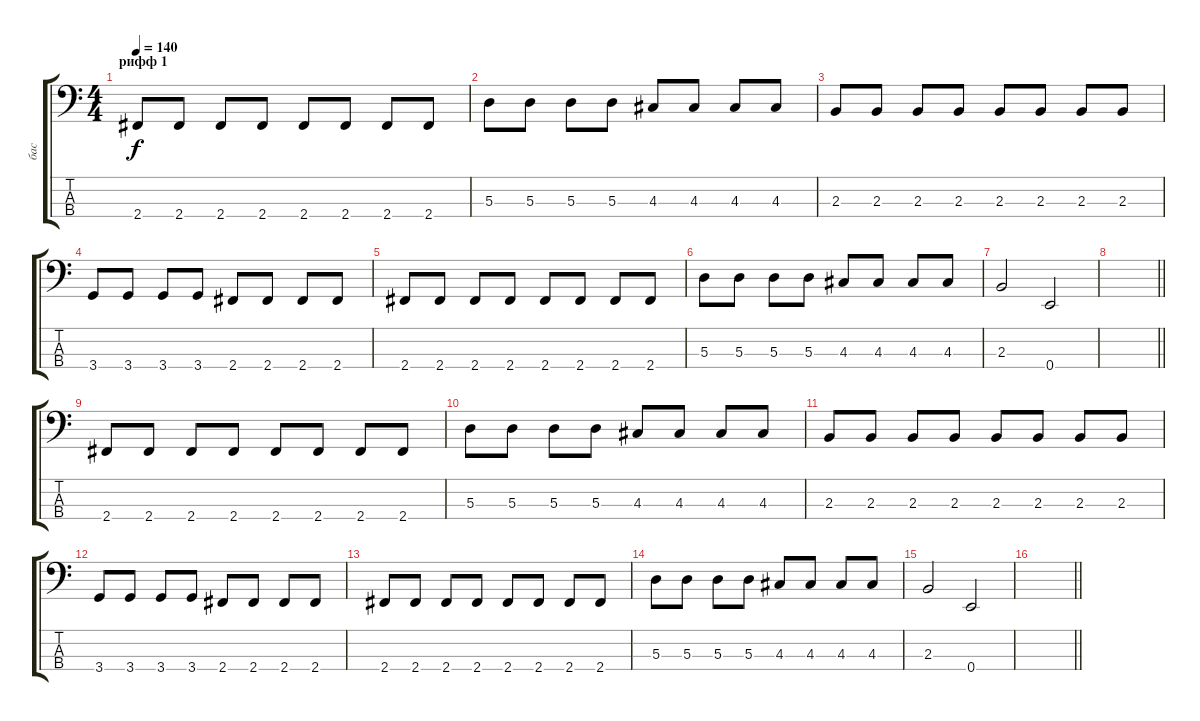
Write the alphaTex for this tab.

\track ("бас" "бас") {instrument electricbassfinger}
\staff {score tabs}
\tuning (G2 D2 A1 E1) {hide}
\ts (4 4)
\section ("" "рифф 1")
\tempo 140
\clef f4
\ks c
2.4.8{dy f} 2.4.8 2.4.8 2.4.8 2.4.8 2.4.8 2.4.8 2.4.8 |
5.3.8 5.3.8 5.3.8 5.3.8 4.3.8 4.3.8 4.3.8 4.3.8 |
2.3.8 2.3.8 2.3.8 2.3.8 2.3.8 2.3.8 2.3.8 2.3.8 |
3.4.8 3.4.8 3.4.8 3.4.8 2.4.8 2.4.8 2.4.8 2.4.8 |
2.4.8 2.4.8 2.4.8 2.4.8 2.4.8 2.4.8 2.4.8 2.4.8 |
5.3.8 5.3.8 5.3.8 5.3.8 4.3.8 4.3.8 4.3.8 4.3.8 |
2.3.2 0.4.2 |
\barLineRight lightlight
|
2.4.8 2.4.8 2.4.8 2.4.8 2.4.8 2.4.8 2.4.8 2.4.8 |
5.3.8 5.3.8 5.3.8 5.3.8 4.3.8 4.3.8 4.3.8 4.3.8 |
2.3.8 2.3.8 2.3.8 2.3.8 2.3.8 2.3.8 2.3.8 2.3.8 |
3.4.8 3.4.8 3.4.8 3.4.8 2.4.8 2.4.8 2.4.8 2.4.8 |
2.4.8 2.4.8 2.4.8 2.4.8 2.4.8 2.4.8 2.4.8 2.4.8 |
5.3.8 5.3.8 5.3.8 5.3.8 4.3.8 4.3.8 4.3.8 4.3.8 |
2.3.2 0.4.2 |
\barLineRight lightlight
